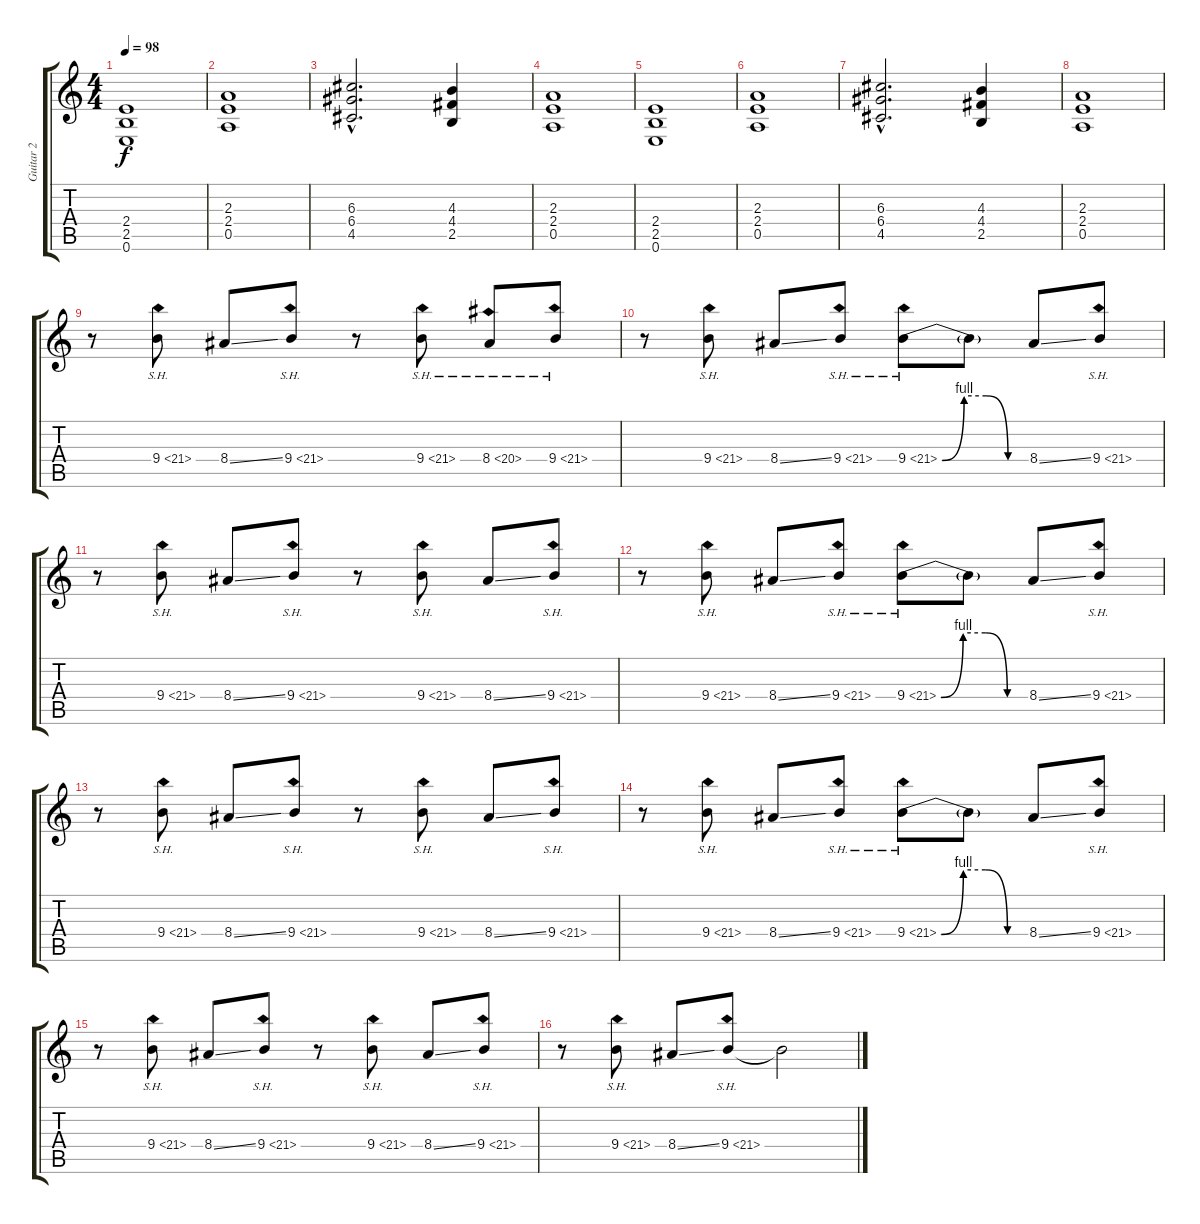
\track ("Guitar 2" "Guitar 2") {instrument distortionguitar}
\staff {score tabs}
\tuning (E4 B3 G3 D3 A2 E2) {hide}
\ts (4 4)
\tempo 98
\clef g2
\ks c
(2.4 2.5 0.6).1{dy f volume 10 instrument distortionguitar} |
(2.3 2.4 0.5).1 |
(6.3{hac} 6.4{hac} 4.5{hac}).2{d} (4.3 4.4 2.5).4 |
(2.3 2.4 0.5).1 |
(2.4 2.5 0.6).1 |
(2.3 2.4 0.5).1 |
(6.3{hac} 6.4{hac} 4.5{hac}).2{d} (4.3 4.4 2.5).4 |
(2.3 2.4 0.5).1 |
r.8{volume 11 instrument overdrivenguitar} 9.4{sh 12}.8 8.4{ss}.8 9.4{sh 12}.8 r.8 9.4{sh 12}.8 8.4{sh 12}.8 9.4{sh 12}.8 |
r.8 9.4{sh 12}.8 8.4{ss}.8 9.4{sh 12}.8 9.4{be (custom 0 0 15 4 30 4 45 0 60 0) sh 12}.8 9.4{t}.8 8.4{ss}.8 9.4{sh 12}.8 |
r.8 9.4{sh 12}.8 8.4{ss}.8 9.4{sh 12}.8 r.8 9.4{sh 12}.8 8.4{ss}.8 9.4{sh 12}.8 |
r.8 9.4{sh 12}.8 8.4{ss}.8 9.4{sh 12}.8 9.4{be (custom 0 0 15 4 30 4 45 0 60 0) sh 12}.8 9.4{t}.8 8.4{ss}.8 9.4{sh 12}.8 |
r.8 9.4{sh 12}.8 8.4{ss}.8 9.4{sh 12}.8 r.8 9.4{sh 12}.8 8.4{ss}.8 9.4{sh 12}.8 |
r.8 9.4{sh 12}.8 8.4{ss}.8 9.4{sh 12}.8 9.4{be (custom 0 0 15 4 30 4 45 0 60 0) sh 12}.8 9.4{t}.8 8.4{ss}.8 9.4{sh 12}.8 |
r.8 9.4{sh 12}.8 8.4{ss}.8 9.4{sh 12}.8 r.8 9.4{sh 12}.8 8.4{ss}.8 9.4{sh 12}.8 |
r.8 9.4{sh 12}.8 8.4{ss}.8 9.4{sh 12}.8{volume 0} 9.4{t}.2
